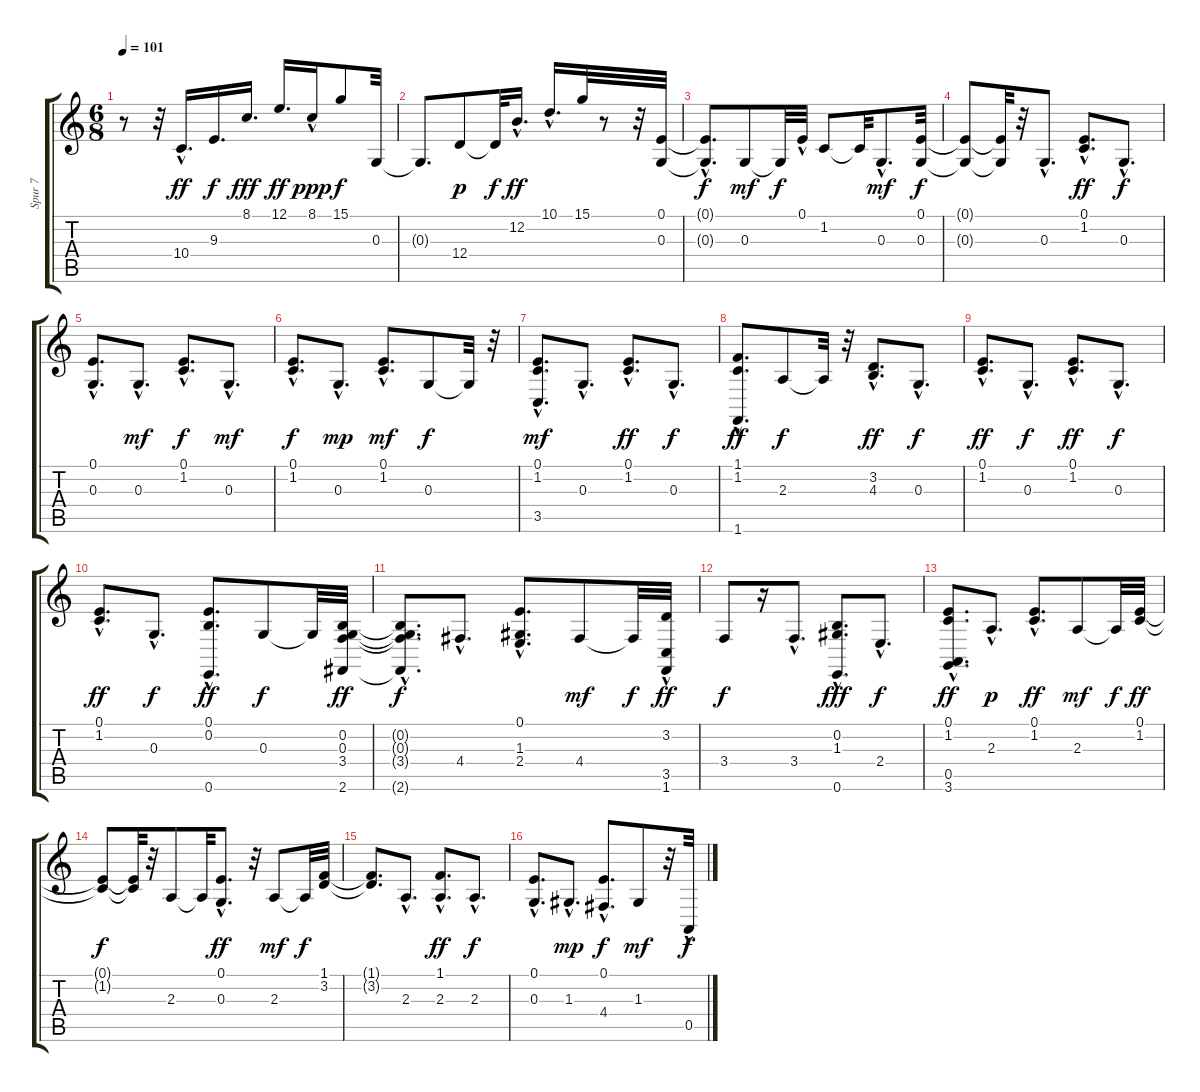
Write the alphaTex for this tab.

\track ("Spur 7" "Spur 7") {instrument acousticgrandpiano}
\staff {score tabs}
\tuning (E4 B3 G3 D3 A2 E2) {hide}
\ts (6 8)
\tempo 101
\clef g2
\ks c
r.8{dy f} r.32 10.4{hac}.16{d dy ff} 9.3.16{d dy f} 8.1.16{d dy fff} 12.1.16{d dy ff} 8.1{hac}.16{dy ppp} 15.1.8{dy f} 0.3.32 |
0.3{t}.8{d} 12.4.8{dy p} 12.4{t}.32{dy f} 12.2{hac}.16{d dy ff} 10.1{hac}.16{d} 15.1.32 r.8 r.32 (0.1 0.3).32 |
(0.1{hac t} 0.3{t}).8{d dy f} 0.3.8{dy mf} 0.3{t}.32{dy f} 0.1{hac}.32 1.2.8 1.2{t}.32 0.3{hac}.8{d dy mf} (0.1 0.3).32{dy f} |
(0.1{t} 0.3{t}).8 (0.1{t} 0.3{t}).32 r.32 0.3{hac}.8{d} (0.1{hac} 1.2{hac}).8{d dy ff} 0.3{hac}.8{d dy f} |
(0.1{hac} 0.3{hac}).8{d} 0.3{hac}.8{d dy mf} (0.1{hac} 1.2{hac}).8{d dy f} 0.3{hac}.8{d dy mf} |
(0.1{hac} 1.2{hac}).8{d dy f} 0.3{hac}.8{d dy mp} (0.1{hac} 1.2{hac}).8{d dy mf} 0.3.8{dy f} 0.3{t}.32 r.32 |
(0.1{hac} 1.2{hac} 3.5{hac}).8{d dy mf} 0.3{hac}.8{d} (0.1{hac} 1.2{hac}).8{d dy ff} 0.3{hac}.8{d dy f} |
(1.1{hac} 1.2{hac} 1.6{hac}).8{d dy ff} 2.3.8{dy f} 2.3{t}.32 r.32 (3.2{hac} 4.3{hac}).8{d dy ff} 0.3{hac}.8{d dy f} |
(0.1{hac} 1.2{hac}).8{d dy ff} 0.3{hac}.8{d dy f} (0.1{hac} 1.2{hac}).8{d dy ff} 0.3{hac}.8{d dy f} |
(0.1{hac} 1.2{hac}).8{d dy ff} 0.3{hac}.8{d dy f} (0.1{hac} 0.2{hac} 0.6{hac}).8{d dy ff} 0.3.8{dy f} 0.3{t}.32 (0.2 0.3 3.4 2.6).32{dy ff} |
(0.2{hac t} 0.3{t} 3.4{hac t} 2.6{t}).8{d dy f} 4.4{hac}.8{d} (0.1{hac} 1.3 2.4{hac}).8{d} 4.4.8{dy mf} 4.4{t}.32{dy f} (3.2{hac} 3.5{hac} 1.6{hac}).32{dy ff} |
3.4.8{dy f} r.16 3.4{hac}.8{d} (0.2{hac} 1.3{hac} 0.6{hac}).8{d dy fff} 2.4{hac}.8{d dy f} |
(0.1{hac} 1.2{hac} 0.5 3.6{hac}).8{d dy ff} 2.3{hac}.8{d dy p} (0.1{hac} 1.2{hac}).8{d dy ff} 2.3.8{dy mf} 2.3{t}.32{dy f} (0.1 1.2).32{dy ff} |
(0.1{t} 1.2{t}).8{dy f} (0.1{t} 1.2{t}).32 r.32 2.3.8 2.3{t}.32 (0.1{hac} 0.3{hac}).8{d dy ff} r.32 2.3.8{dy mf} 2.3{t}.32{dy f} (1.1 3.2).32 |
(1.1{t} 3.2{t}).8{d} 2.3{hac}.8{d} (1.1{hac} 2.3{hac}).8{d dy ff} 2.3{hac}.8{d dy f} |
(0.1{hac} 0.3{hac}).8{d} 1.3{hac}.8{d dy mp} (0.1{hac} 4.4).8{d dy f} 1.3.8{dy mf} r.32 0.5{hac}.32{dy f}
